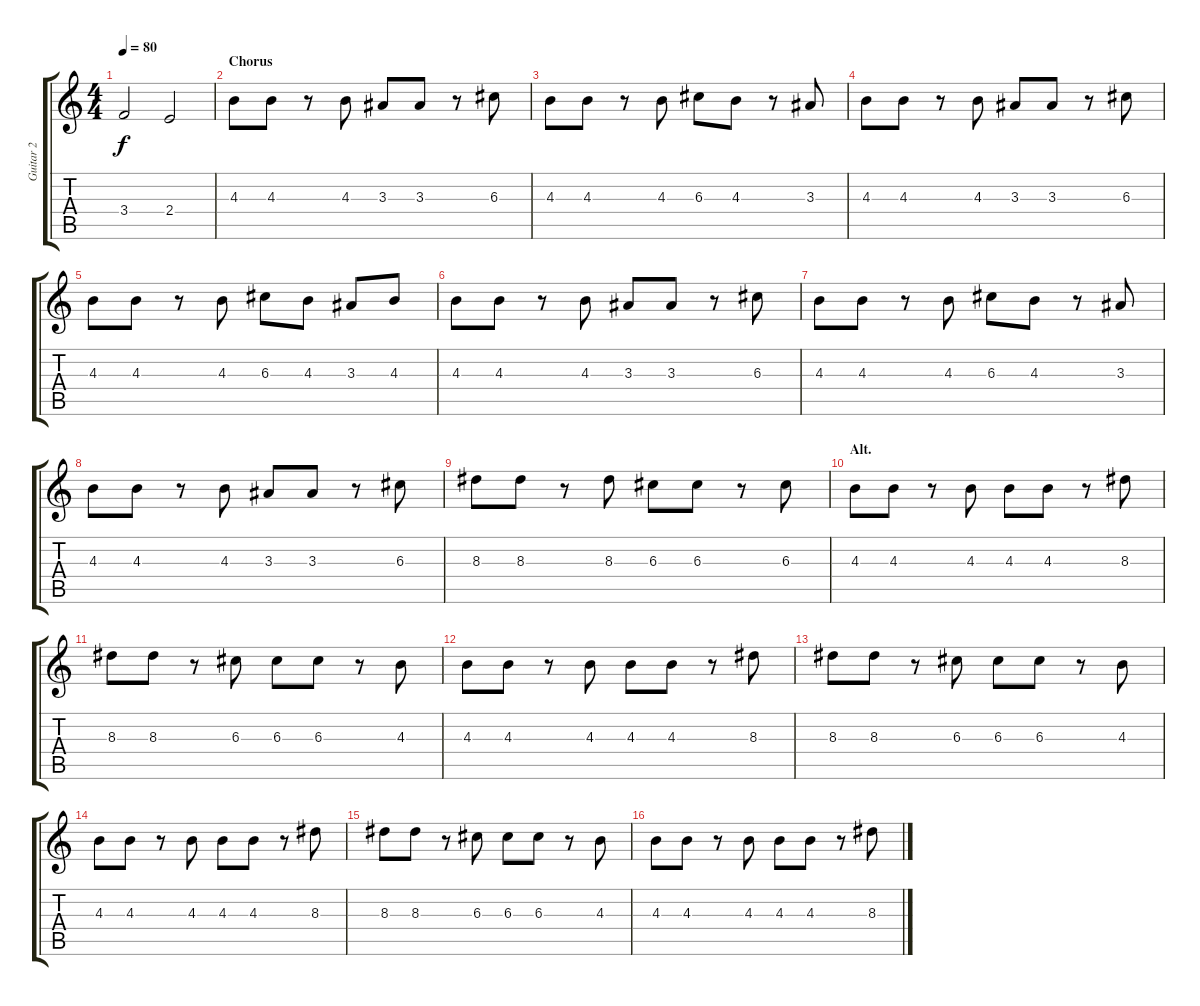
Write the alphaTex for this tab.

\track ("Guitar 2" "Guitar 2") {instrument acousticguitarsteel}
\staff {score tabs}
\tuning (E4 B3 G3 D3 A2 E2) {hide}
\ts (4 4)
\tempo 80
\clef g2
\ks c
3.4.2{dy f} 2.4.2 |
\section ("" "Chorus")
4.3.8 4.3.8 r.8 4.3.8 3.3.8 3.3.8 r.8 6.3.8 |
4.3.8 4.3.8 r.8 4.3.8 6.3.8 4.3.8 r.8 3.3.8 |
4.3.8 4.3.8 r.8 4.3.8 3.3.8 3.3.8 r.8 6.3.8 |
4.3.8 4.3.8 r.8 4.3.8 6.3.8 4.3.8 3.3.8 4.3.8 |
4.3.8 4.3.8 r.8 4.3.8 3.3.8 3.3.8 r.8 6.3.8 |
4.3.8 4.3.8 r.8 4.3.8 6.3.8 4.3.8 r.8 3.3.8 |
4.3.8 4.3.8 r.8 4.3.8 3.3.8 3.3.8 r.8 6.3.8 |
8.3.8 8.3.8 r.8 8.3.8 6.3.8 6.3.8 r.8 6.3.8 |
\section ("" "Alt.")
4.3.8 4.3.8 r.8 4.3.8 4.3.8 4.3.8 r.8 8.3.8 |
8.3.8 8.3.8 r.8 6.3.8 6.3.8 6.3.8 r.8 4.3.8 |
4.3.8 4.3.8 r.8 4.3.8 4.3.8 4.3.8 r.8 8.3.8 |
8.3.8 8.3.8 r.8 6.3.8 6.3.8 6.3.8 r.8 4.3.8 |
4.3.8 4.3.8 r.8 4.3.8 4.3.8 4.3.8 r.8 8.3.8 |
8.3.8 8.3.8 r.8 6.3.8 6.3.8 6.3.8 r.8 4.3.8 |
4.3.8 4.3.8 r.8 4.3.8 4.3.8 4.3.8 r.8 8.3.8
